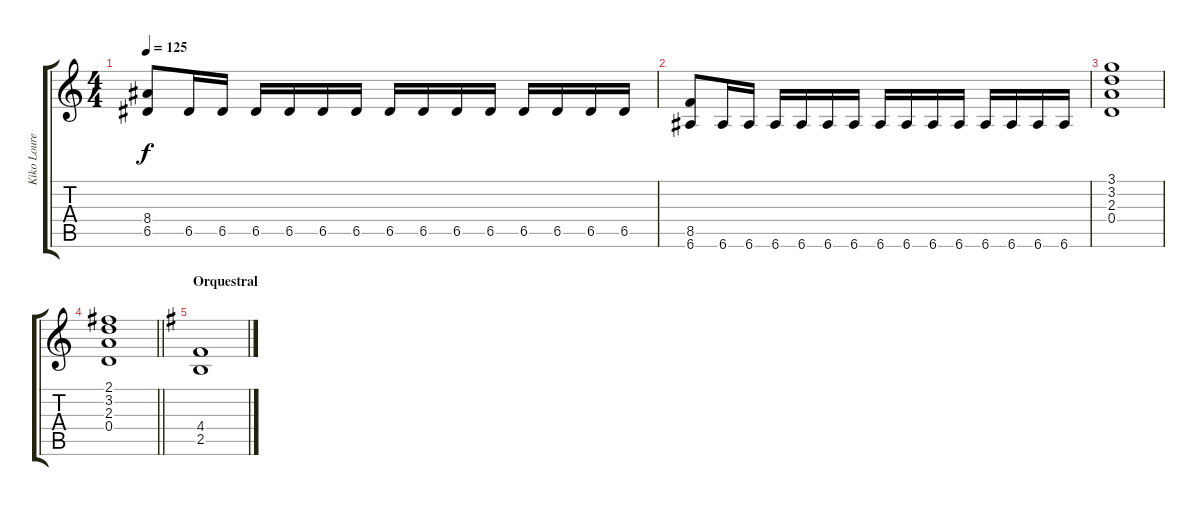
\track ("Kiko Loureiro" "Kiko Loure") {instrument distortionguitar}
\staff {score tabs}
\tuning (E4 B3 G3 D3 A2 E2) {hide}
\ts (4 4)
\tempo 125
\clef g2
\ks c
(8.4 6.5).8{dy f} 6.5.16 6.5.16 6.5.16 6.5.16 6.5.16 6.5.16 6.5.16 6.5.16 6.5.16 6.5.16 6.5.16 6.5.16 6.5.16 6.5.16 |
(8.5 6.6).8 6.6.16 6.6.16 6.6.16 6.6.16 6.6.16 6.6.16 6.6.16 6.6.16 6.6.16 6.6.16 6.6.16 6.6.16 6.6.16 6.6.16 |
(3.1 3.2 2.3 0.4).1 |
\barLineRight lightlight
(2.1 3.2 2.3 0.4).1 |
\section ("" "Orquestral")
\ks eminor
(4.4 2.5).1{volume 5}
